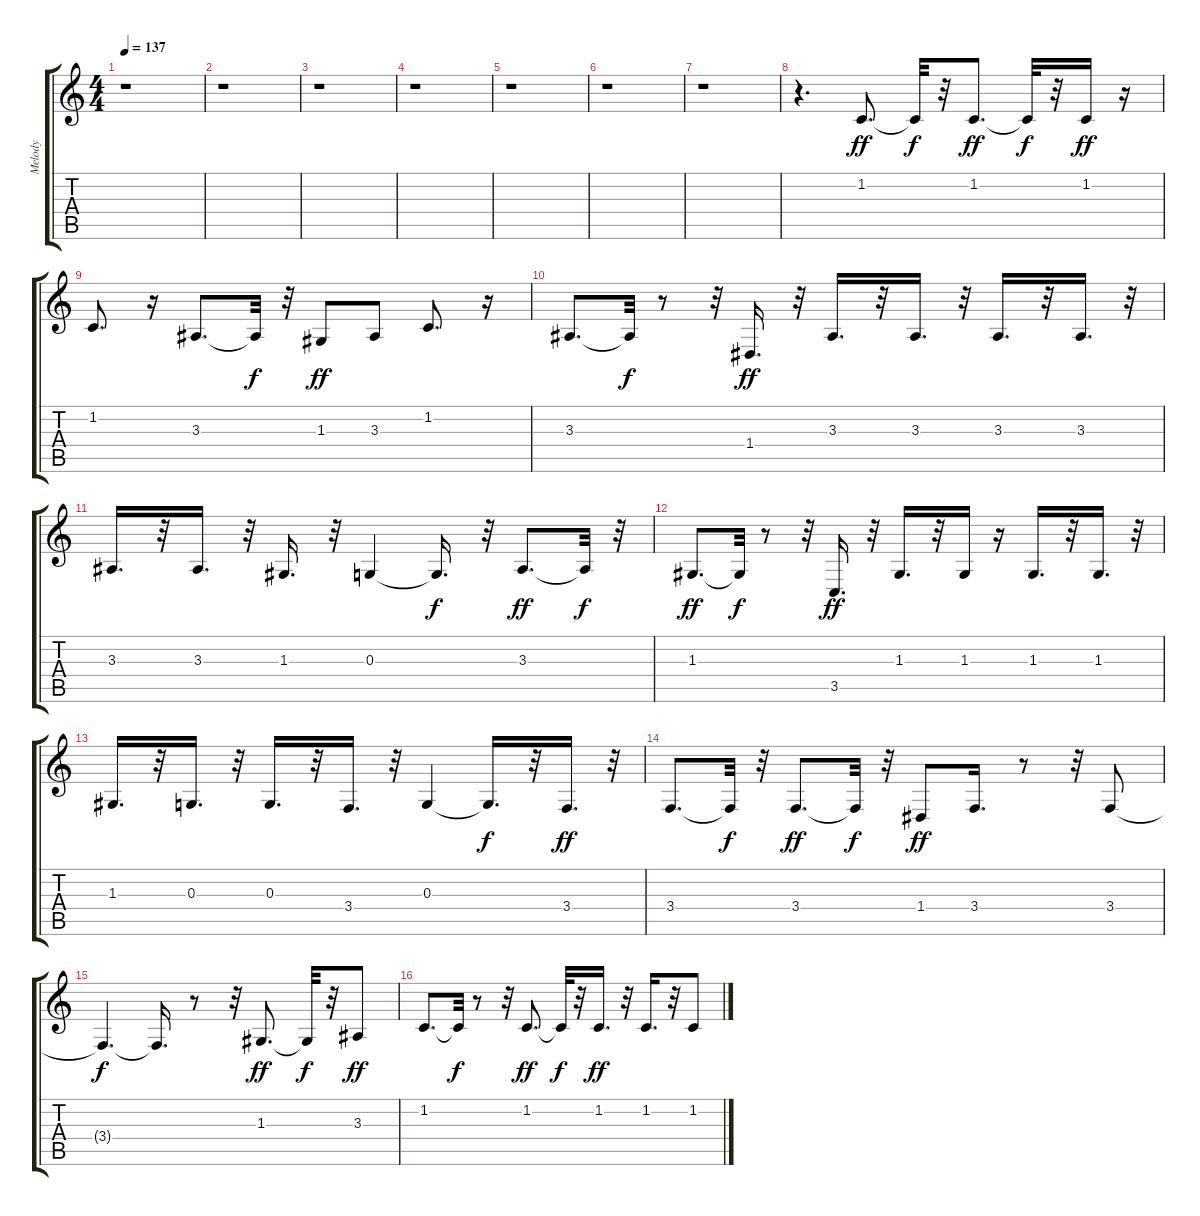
\track ("Melody" "Melody") {mute instrument altosax}
\staff {score tabs}
\tuning (E4 B3 G3 D3 A2 E2) {hide}
\ts (4 4)
\tempo 137
\clef g2
\ks c
r.1{dy f} |
r.1 |
r.1 |
r.1 |
r.1 |
r.1 |
r.1 |
r.4{d} 1.2.8{d dy ff} 1.2{t}.32{dy f} r.32 1.2.8{d dy ff} 1.2{t}.32{dy f} r.32 1.2.16{dy ff} r.16 |
1.2.8{d} r.16 3.3.8{d} 3.3{t}.32{dy f} r.32 1.3.8{dy ff} 3.3.8 1.2.8{d} r.16 |
3.3.8{d} 3.3{t}.32{dy f} r.8 r.32 1.4.16{d dy ff} r.32 3.3.16{d} r.32 3.3.16{d} r.32 3.3.16{d} r.32 3.3.16{d} r.32 |
3.3.16{d} r.32 3.3.16{d} r.32 1.3.16{d} r.32 0.3.4 0.3{t}.16{d dy f} r.32 3.3.8{d dy ff} 3.3{t}.32{dy f} r.32 |
1.3.8{d dy ff} 1.3{t}.32{dy f} r.8 r.32 3.5.16{d dy ff} r.32 1.3.16{d} r.32 1.3.16 r.16 1.3.16{d} r.32 1.3.16{d} r.32 |
1.3.16{d} r.32 0.3.16{d} r.32 0.3.16{d} r.32 3.4.16{d} r.32 0.3.4 0.3{t}.16{d dy f} r.32 3.4.16{d dy ff} r.32 |
3.4.8{d} 3.4{t}.32{dy f} r.32 3.4.8{d dy ff} 3.4{t}.32{dy f} r.32 1.4.8{dy ff} 3.4.16{d} r.8 r.32 3.4.8 |
3.4{t}.4{d dy f} 3.4{t}.16{d} r.8 r.32 1.3.8{d dy ff} 1.3{t}.32{dy f} r.32 3.3.8{dy ff} |
1.2.8{d} 1.2{t}.32{dy f} r.8 r.32 1.2.8{d dy ff} 1.2{t}.32{dy f} r.32 1.2.16{d dy ff} r.32 1.2.16{d} r.32 1.2.8
